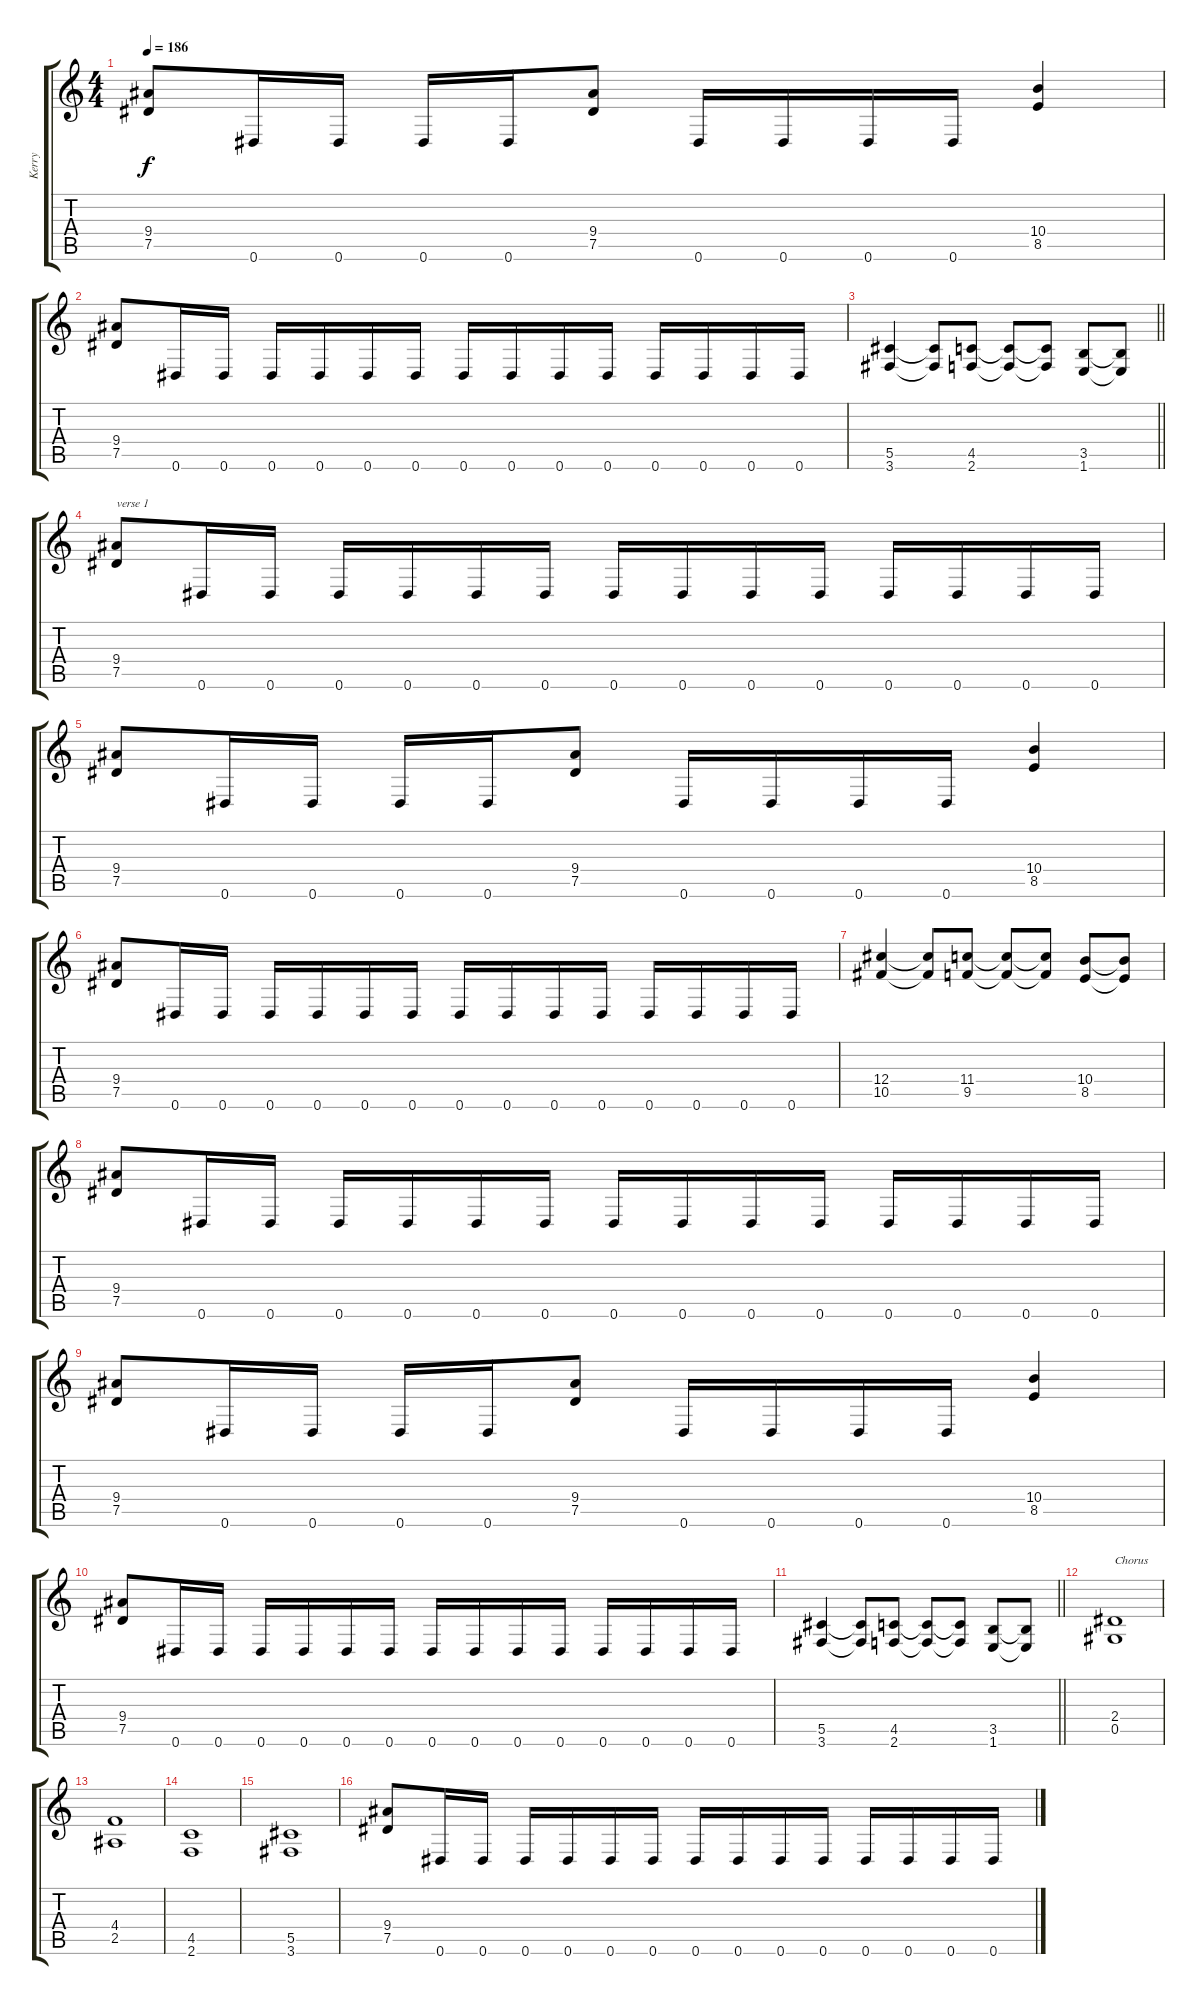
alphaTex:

\track ("Kerry" "Kerry") {instrument distortionguitar}
\staff {score tabs}
\tuning (Eb4 Bb3 Gb3 Db3 Ab2 Eb2) {hide}
\ts (4 4)
\tempo 186
\clef g2
\ks c
(9.4 7.5).8{dy f} 0.6.16 0.6.16 0.6.16 0.6.16 (9.4 7.5).8 0.6.16 0.6.16 0.6.16 0.6.16 (10.4 8.5).4 |
(9.4 7.5).8 0.6.16 0.6.16 0.6.16 0.6.16 0.6.16 0.6.16 0.6.16 0.6.16 0.6.16 0.6.16 0.6.16 0.6.16 0.6.16 0.6.16 |
\barLineRight lightlight
(5.5 3.6).4 (5.5{t} 3.6{t}).8 (4.5 2.6).8 (4.5{t} 2.6{t}).8 (4.5{t} 2.6{t}).8 (3.5 1.6).8 (3.5{t} 1.6{t}).8 |
(9.4 7.5).8{txt "verse 1"} 0.6.16 0.6.16 0.6.16 0.6.16 0.6.16 0.6.16 0.6.16 0.6.16 0.6.16 0.6.16 0.6.16 0.6.16 0.6.16 0.6.16 |
(9.4 7.5).8 0.6.16 0.6.16 0.6.16 0.6.16 (9.4 7.5).8 0.6.16 0.6.16 0.6.16 0.6.16 (10.4 8.5).4 |
(9.4 7.5).8 0.6.16 0.6.16 0.6.16 0.6.16 0.6.16 0.6.16 0.6.16 0.6.16 0.6.16 0.6.16 0.6.16 0.6.16 0.6.16 0.6.16 |
(12.4 10.5).4 (12.4{t} 10.5{t}).8 (11.4 9.5).8 (11.4{t} 9.5{t}).8 (11.4{t} 9.5{t}).8 (10.4 8.5).8 (10.4{t} 8.5{t}).8 |
(9.4 7.5).8 0.6.16 0.6.16 0.6.16 0.6.16 0.6.16 0.6.16 0.6.16 0.6.16 0.6.16 0.6.16 0.6.16 0.6.16 0.6.16 0.6.16 |
(9.4 7.5).8 0.6.16 0.6.16 0.6.16 0.6.16 (9.4 7.5).8 0.6.16 0.6.16 0.6.16 0.6.16 (10.4 8.5).4 |
(9.4 7.5).8 0.6.16 0.6.16 0.6.16 0.6.16 0.6.16 0.6.16 0.6.16 0.6.16 0.6.16 0.6.16 0.6.16 0.6.16 0.6.16 0.6.16 |
\barLineRight lightlight
(5.5 3.6).4 (5.5{t} 3.6{t}).8 (4.5 2.6).8 (4.5{t} 2.6{t}).8 (4.5{t} 2.6{t}).8 (3.5 1.6).8 (3.5{t} 1.6{t}).8 |
(2.4 0.5).1{txt "Chorus"} |
(4.4 2.5).1 |
(4.5 2.6).1 |
(5.5 3.6).1 |
(9.4 7.5).8 0.6.16 0.6.16 0.6.16 0.6.16 0.6.16 0.6.16 0.6.16 0.6.16 0.6.16 0.6.16 0.6.16 0.6.16 0.6.16 0.6.16
